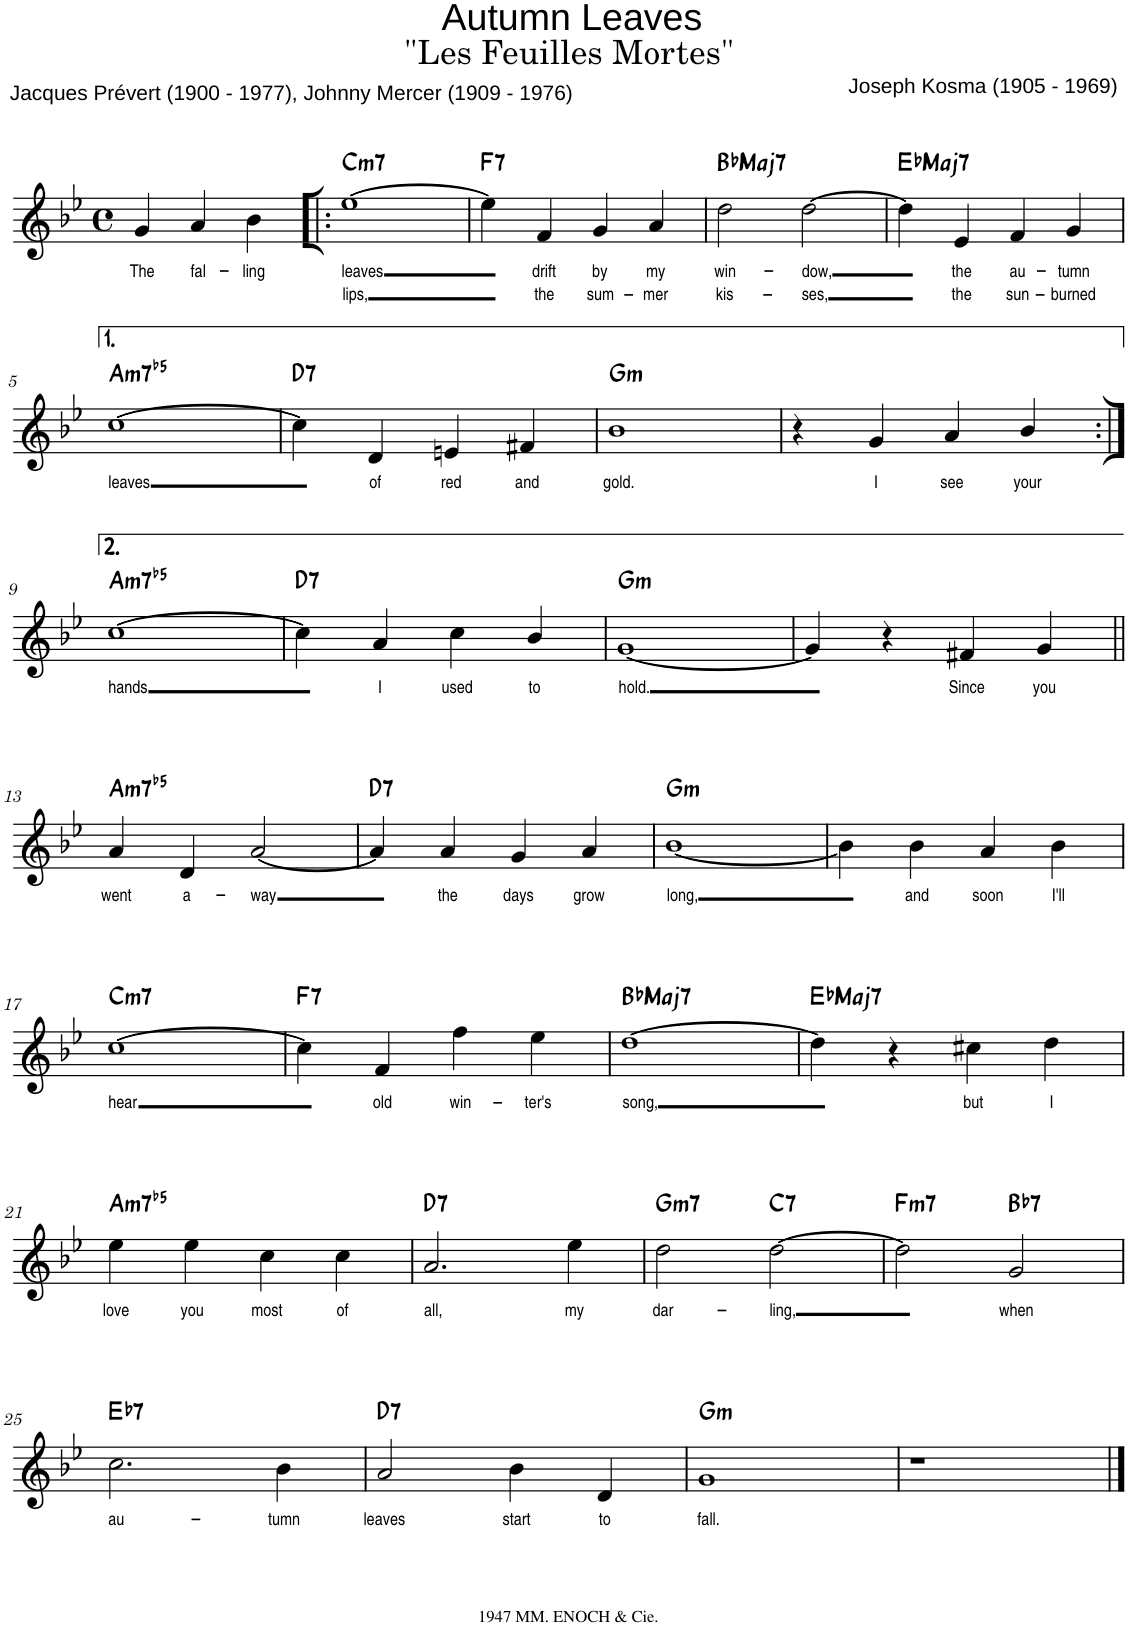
**kern	**text	**text	**harte
*part1	*part1	*part1	*part1
*staff1	*staff1	*staff1	*
*I"Piano	*	*	*
*I'Pno.	*	*	*
*clefG2	*	*	*
*k[b-e-]	*	*	*
*M4/4	*	*	*
*met(c)	*	*	*
=	=	=	=
!	!LO:LY:b	!	!
4g/	The	.	.
!	!LO:LY:b	!	!
4a/	fal-	.	.
!	!LO:LY:b	!	!
4b-\	-ling	.	.
=1!|:	=1!|:	=1!|:	=1!|:
!	!LO:LY:b	!LO:LY:b	!LO:H:kt=m7
[>1ee-	leaves	lips,	C:min7
=2	=2	=2	=2
!	!	!	!LO:H:kt=7
4ee-\]	.	.	F:7
!	!LO:LY:b	!LO:LY:b	!
4f/	drift	the	.
!	!LO:LY:b	!LO:LY:b	!
4g/	by	sum-	.
!	!LO:LY:b	!LO:LY:b	!
4a/	my	-mer	.
=3	=3	=3	=3
!	!LO:LY:b	!LO:LY:b	!LO:H:kt=Maj7
2dd\	win-	kis-	Bb:maj7
!	!LO:LY:b	!LO:LY:b	!
[>2dd\	-dow,	-ses,	.
=4	=4	=4	=4
!	!	!	!LO:H:kt=Maj7
4dd\]	.	.	Eb:maj7
!	!LO:LY:b	!LO:LY:b	!
4e-/	the	the	.
!	!LO:LY:b	!LO:LY:b	!
4f/	au-	sun-	.
!	!LO:LY:b	!LO:LY:b	!
4g/	-tumn	-burned	.
!!LO:LB:g=z
=5	=5	=5	=5
!	!LO:LY:b	!	!LO:H:kt=m7b5
[>1cc	leaves	.	A:hdim7
=6	=6	=6	=6
!	!	!	!LO:H:kt=7
4cc\]	.	.	D:7
!	!LO:LY:b	!	!
4d/	of	.	.
!	!LO:LY:b	!	!
4en/	red	.	.
!	!LO:LY:b	!	!
4f#X/	and	.	.
=7	=7	=7	=7
!	!LO:LY:b	!	!LO:H:kt=m
1b-	gold.	.	G:min
=8	=8	=8	=8
4r	.	.	.
!	!LO:LY:b	!	!
4g/	I	.	.
!	!LO:LY:b	!	!
4a/	see	.	.
!	!LO:LY:b	!	!
4b-/	your	.	.
!!LO:LB:g=z
=9:|!	=9:|!	=9:|!	=9:|!
!	!LO:LY:b	!	!LO:H:kt=m7b5
[>1cc	hands	.	A:hdim7
=10	=10	=10	=10
!	!	!	!LO:H:kt=7
4cc\]	.	.	D:7
!	!LO:LY:b	!	!
4a/	I	.	.
!	!LO:LY:b	!	!
4cc\	used	.	.
!	!LO:LY:b	!	!
4b-/	to	.	.
=11	=11	=11	=11
!	!LO:LY:b	!	!LO:H:kt=m
[1g	hold.	.	G:min
=12	=12	=12	=12
4g/]	.	.	.
4r	.	.	.
!	!LO:LY:b	!	!
4f#X/	Since	.	.
!	!LO:LY:b	!	!
4g/	you	.	.
!!LO:LB:g=z
=13||	=13||	=13||	=13||
!	!LO:LY:b	!	!LO:H:kt=m7b5
4a/	went	.	A:hdim7
!	!LO:LY:b	!	!
4d/	a-	.	.
!	!LO:LY:b	!	!
[<2a/	-way	.	.
=14	=14	=14	=14
!	!	!	!LO:H:kt=7
4a/]	.	.	D:7
!	!LO:LY:b	!	!
4a/	the	.	.
!	!LO:LY:b	!	!
4g/	days	.	.
!	!LO:LY:b	!	!
4a/	grow	.	.
=15	=15	=15	=15
!	!LO:LY:b	!	!LO:H:kt=m
[<1b-	long,	.	G:min
=16	=16	=16	=16
4b-\]	.	.	.
!	!LO:LY:b	!	!
4b-\	and	.	.
!	!LO:LY:b	!	!
4a/	soon	.	.
!	!LO:LY:b	!	!
4b-\	I'll	.	.
!!LO:LB:g=z
=17	=17	=17	=17
!	!LO:LY:b	!	!LO:H:kt=m7
[>1cc	hear	.	C:min7
=18	=18	=18	=18
!	!	!	!LO:H:kt=7
4cc\]	.	.	F:7
!	!LO:LY:b	!	!
4f/	old	.	.
!	!LO:LY:b	!	!
4ff\	win-	.	.
!	!LO:LY:b	!	!
4ee-\	-ter's	.	.
=19	=19	=19	=19
!	!LO:LY:b	!	!LO:H:kt=Maj7
[>1dd	song,	.	Bb:maj7
=20	=20	=20	=20
!	!	!	!LO:H:kt=Maj7
4dd\]	.	.	Eb:maj7
4r	.	.	.
!	!LO:LY:b	!	!
4cc#X\	but	.	.
!	!LO:LY:b	!	!
4dd\	I	.	.
!!LO:LB:g=z
=21	=21	=21	=21
!	!LO:LY:b	!	!LO:H:kt=m7b5
4ee-\	love	.	A:hdim7
!	!LO:LY:b	!	!
4ee-\	you	.	.
!	!LO:LY:b	!	!
4cc\	most	.	.
!	!LO:LY:b	!	!
4cc\	of	.	.
=22	=22	=22	=22
!	!LO:LY:b	!	!LO:H:kt=7
2.a/	all,	.	D:7
!	!LO:LY:b	!	!
4ee-\	my	.	.
=23	=23	=23	=23
!	!LO:LY:b	!	!LO:H:kt=m7
2dd\	dar-	.	G:min7
!	!LO:LY:b	!	!LO:H:kt=7
[>2dd\	-ling,	.	C:7
=24	=24	=24	=24
!	!	!	!LO:H:kt=m7
2dd\]	.	.	F:min7
!	!LO:LY:b	!	!LO:H:kt=7
2g/	when	.	Bb:7
!!LO:LB:g=z
=25	=25	=25	=25
!	!LO:LY:b	!	!LO:H:kt=7
2.cc\	au-	.	Eb:7
!	!LO:LY:b	!	!
4b-\	-tumn	.	.
=26	=26	=26	=26
!	!LO:LY:b	!	!LO:H:kt=7
2a/	leaves	.	D:7
!	!LO:LY:b	!	!
4b-\	start	.	.
!	!LO:LY:b	!	!
4d/	to	.	.
=27	=27	=27	=27
!	!LO:LY:b	!	!LO:H:kt=m
1g	fall.	.	G:min
=28	=28	=28	=28
1r	.	.	.
==	==	==	==
*-	*-	*-	*-
